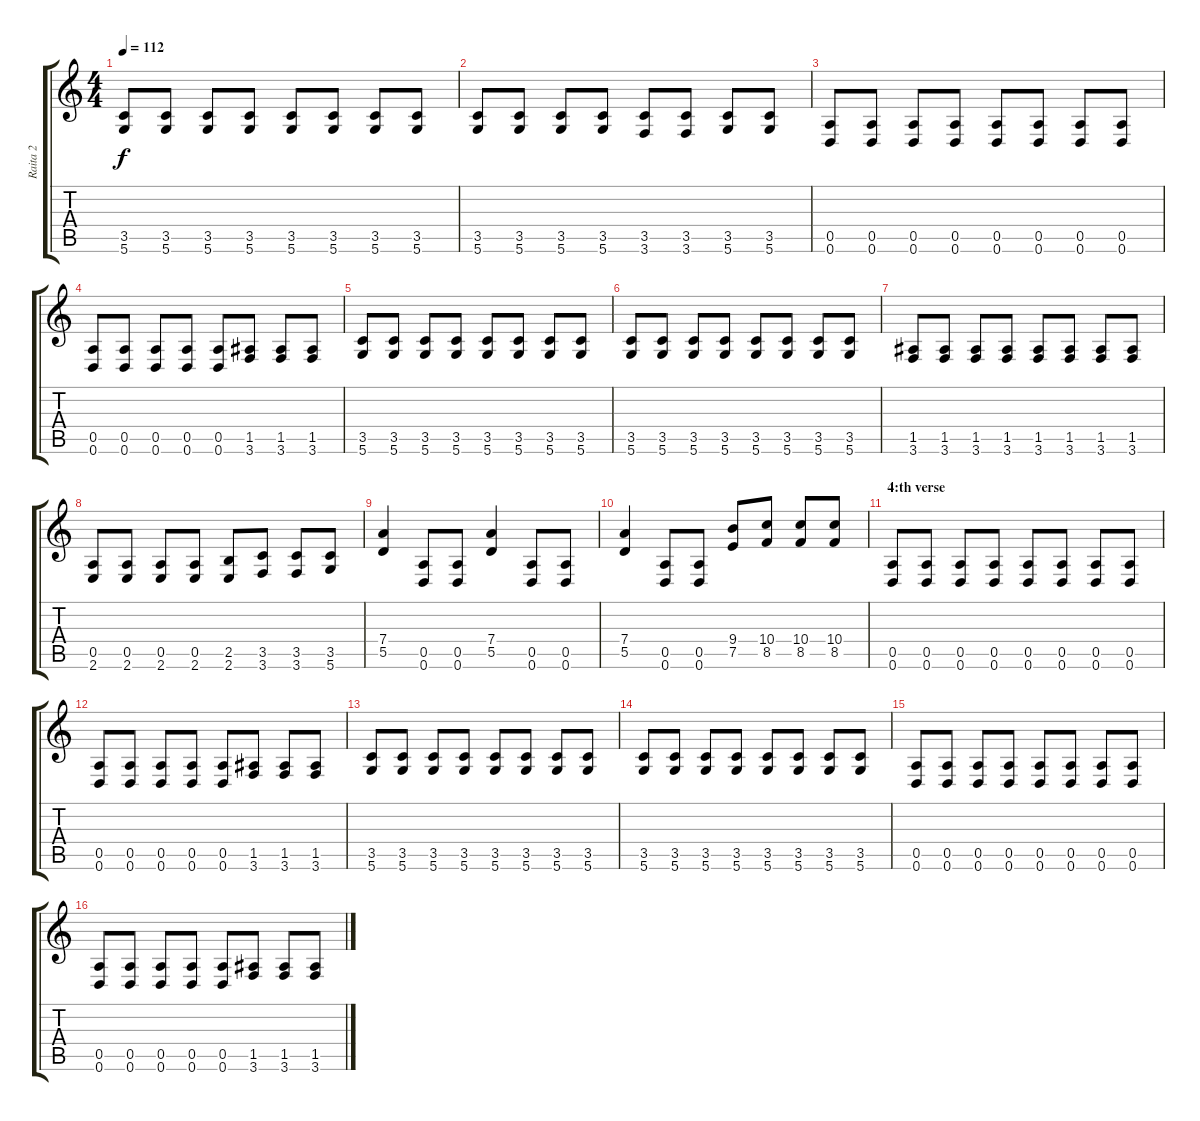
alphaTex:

\track ("Raita 2" "Raita 2") {instrument distortionguitar}
\staff {score tabs}
\tuning (E4 B3 G3 D3 A2 D2) {hide}
\ts (4 4)
\tempo 112
\clef g2
\ks c
(3.5 5.6).8{dy f} (3.5 5.6).8 (3.5 5.6).8 (3.5 5.6).8 (3.5 5.6).8 (3.5 5.6).8 (3.5 5.6).8 (3.5 5.6).8 |
(3.5 5.6).8 (3.5 5.6).8 (3.5 5.6).8 (3.5 5.6).8 (3.5 3.6).8 (3.5 3.6).8 (3.5 5.6).8 (3.5 5.6).8 |
(0.5 0.6).8 (0.5 0.6).8 (0.5 0.6).8 (0.5 0.6).8 (0.5 0.6).8 (0.5 0.6).8 (0.5 0.6).8 (0.5 0.6).8 |
(0.5 0.6).8 (0.5 0.6).8 (0.5 0.6).8 (0.5 0.6).8 (0.5 0.6).8 (1.5 3.6).8 (1.5 3.6).8 (1.5 3.6).8 |
(3.5 5.6).8 (3.5 5.6).8 (3.5 5.6).8 (3.5 5.6).8 (3.5 5.6).8 (3.5 5.6).8 (3.5 5.6).8 (3.5 5.6).8 |
(3.5 5.6).8 (3.5 5.6).8 (3.5 5.6).8 (3.5 5.6).8 (3.5 5.6).8 (3.5 5.6).8 (3.5 5.6).8 (3.5 5.6).8 |
(1.5 3.6).8 (1.5 3.6).8 (1.5 3.6).8 (1.5 3.6).8 (1.5 3.6).8 (1.5 3.6).8 (1.5 3.6).8 (1.5 3.6).8 |
(0.5 2.6).8 (0.5 2.6).8 (0.5 2.6).8 (0.5 2.6).8 (2.5 2.6).8 (3.5 3.6).8 (3.5 3.6).8 (3.5 5.6).8 |
(7.4 5.5).4 (0.5 0.6).8 (0.5 0.6).8 (7.4 5.5).4 (0.5 0.6).8 (0.5 0.6).8 |
(7.4 5.5).4 (0.5 0.6).8 (0.5 0.6).8 (9.4 7.5).8 (10.4 8.5).8 (10.4 8.5).8 (10.4 8.5).8 |
\section ("" "4:th verse")
(0.5 0.6).8 (0.5 0.6).8 (0.5 0.6).8 (0.5 0.6).8 (0.5 0.6).8 (0.5 0.6).8 (0.5 0.6).8 (0.5 0.6).8 |
(0.5 0.6).8 (0.5 0.6).8 (0.5 0.6).8 (0.5 0.6).8 (0.5 0.6).8 (1.5 3.6).8 (1.5 3.6).8 (1.5 3.6).8 |
(3.5 5.6).8 (3.5 5.6).8 (3.5 5.6).8 (3.5 5.6).8 (3.5 5.6).8 (3.5 5.6).8 (3.5 5.6).8 (3.5 5.6).8 |
(3.5 5.6).8 (3.5 5.6).8 (3.5 5.6).8 (3.5 5.6).8 (3.5 5.6).8 (3.5 5.6).8 (3.5 5.6).8 (3.5 5.6).8 |
(0.5 0.6).8 (0.5 0.6).8 (0.5 0.6).8 (0.5 0.6).8 (0.5 0.6).8 (0.5 0.6).8 (0.5 0.6).8 (0.5 0.6).8 |
(0.5 0.6).8 (0.5 0.6).8 (0.5 0.6).8 (0.5 0.6).8 (0.5 0.6).8 (1.5 3.6).8 (1.5 3.6).8 (1.5 3.6).8
